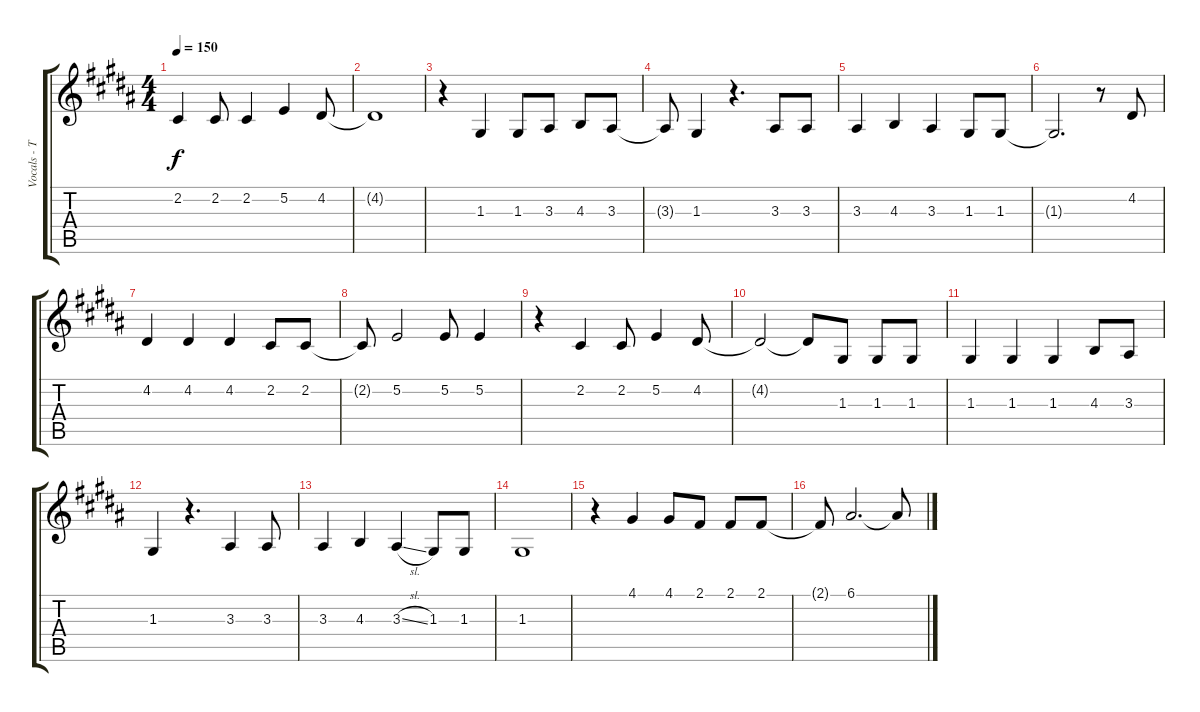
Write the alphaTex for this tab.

\track ("Vocals - Tim" "Vocals - T") {instrument altosax}
\staff {score tabs}
\tuning (E4 B3 G3 D3 A2 E2) {hide}
\ts (4 4)
\tempo 150
\clef g2
\ks b
2.2.4{dy f} 2.2.8 2.2.4 5.2.4 4.2.8 |
4.2{t}.1 |
r.4 1.3.4 1.3.8 3.3.8 4.3.8 3.3.8 |
3.3{t}.8 1.3.4 r.4{d} 3.3.8 3.3.8 |
3.3.4 4.3.4 3.3.4 1.3.8 1.3.8 |
1.3{t}.2{d} r.8 4.2.8 |
4.2.4 4.2.4 4.2.4 2.2.8 2.2.8 |
2.2{t}.8 5.2.2 5.2.8 5.2.4 |
r.4 2.2.4 2.2.8 5.2.4 4.2.8 |
4.2{t}.2 4.2{t}.8 1.3.8 1.3.8 1.3.8 |
1.3.4 1.3.4 1.3.4 4.3.8 3.3.8 |
1.3.4 r.4{d} 3.3.4 3.3.8 |
3.3.4 4.3.4 3.3{sl}.4 1.3.8 1.3.8 |
1.3.1 |
r.4 4.1.4 4.1.8 2.1.8 2.1.8 2.1.8 |
2.1{t}.8 6.1.2{d} 6.1{t}.8
